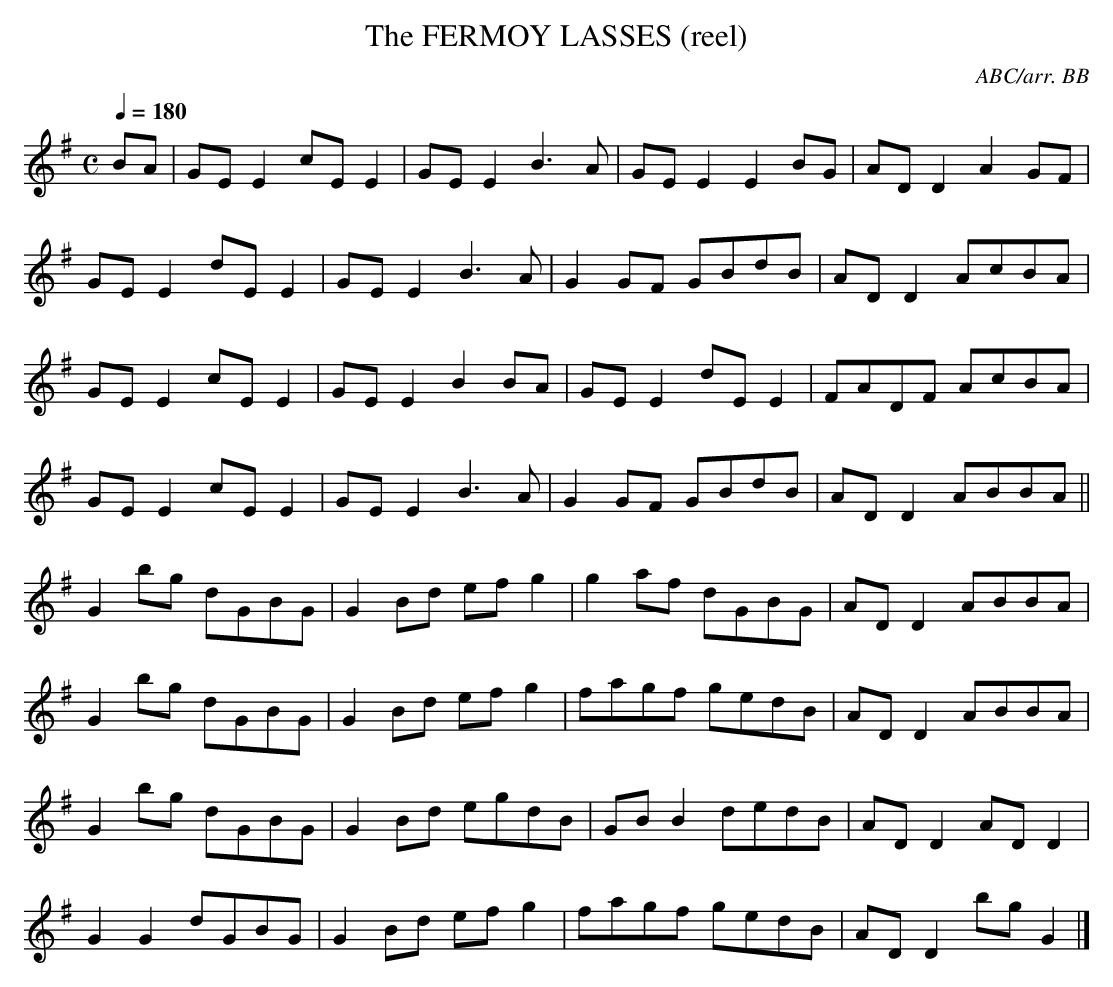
X:1
T:FERMOY LASSES (reel), The
C:ABC/arr. BB
M:C
L:1/8
Q:1/4=180
K:G
BA|GEE2 cEE2|GEE2 B3A|GEE2 E2BG|ADD2 A2GF|
GEE2 dEE2|GEE2 B3A|G2GF GBdB|ADD2 AcBA|
GEE2 cEE2|GEE2 B2BA|GEE2 dEE2|FADF AcBA|
GEE2 cEE2|GEE2 B3A|G2GF GBdB|ADD2 ABBA||
G2bg dGBG|G2Bd efg2|g2af dGBG|ADD2 ABBA|
G2bg dGBG|G2Bd efg2|fagf gedB|ADD2 ABBA|
G2bg dGBG|G2Bd egdB|GBB2 dedB|ADD2 ADD2|
G2G2 dGBG|G2Bd efg2|fagf gedB|ADD2 bgG2 |]
